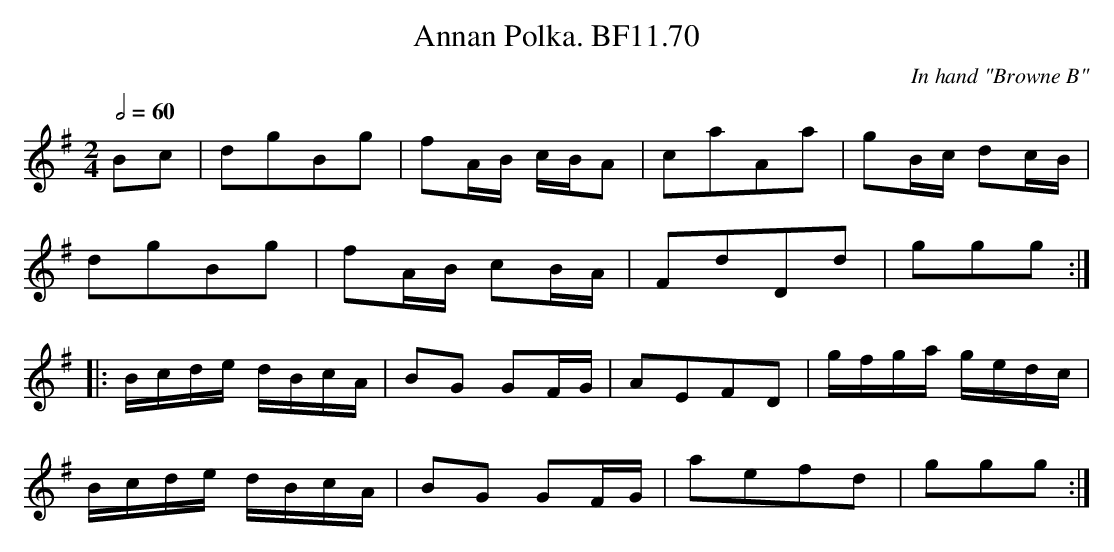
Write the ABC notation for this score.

X:1
T:Annan Polka. BF11.70
M:2/4
L:1/8
Q:1/2=60
C:In hand "Browne B"
K:G
Bc|dgBg|fA/B/ c/B/A|caAa|gB/c/ dc/B/|
dgBg|fA/B/ cB/A/|FdDd|ggg:|
|:B/c/d/e/ d/B/c/A/|BG GF/G/|AEFD|g/f/g/a/ g/e/d/c/|
B/c/d/e/ d/B/c/A/|BG GF/G/|aefd|ggg:|
